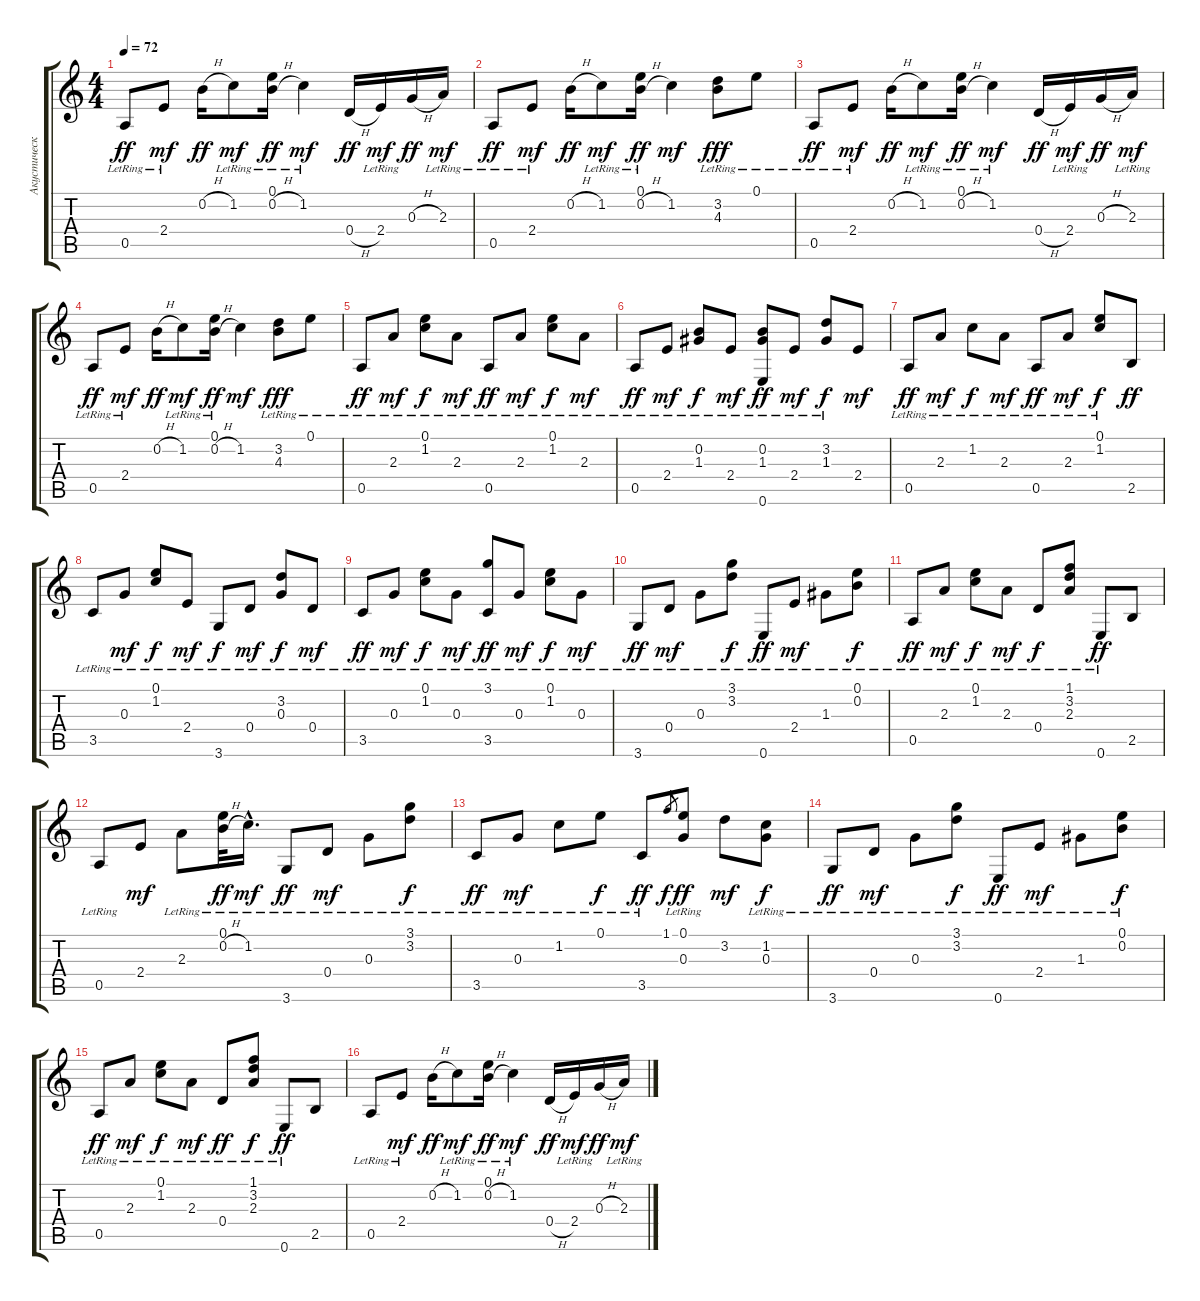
\track ("Акустическая гитара" "Акустическ") {instrument acousticguitarsteel}
\staff {score tabs}
\tuning (E4 B3 G3 D3 A2 E2) {hide}
\ts (4 4)
\tempo 72
\clef g2
\ks c
0.5{lr}.8{dy ff instrument acousticguitarsteel} 2.4{lr}.8{dy mf} 0.2{h}.16{dy ff} 1.2{lr}.8{dy mf} (0.1{lr} 0.2{h}).16{dy ff} 1.2{lr}.4{dy mf} 0.4{h}.16{dy ff} 2.4{lr}.16{dy mf} 0.3{h}.16{dy ff} 2.3{lr}.16{dy mf} |
0.5{lr}.8{dy ff} 2.4{lr}.8{dy mf} 0.2{h}.16{dy ff} 1.2{lr}.8{dy mf} (0.1{lr} 0.2{h}).16{dy ff} 1.2.4{dy mf} (3.2{lr} 4.3{lr}).8{dy fff} 0.1{lr}.8 |
0.5{lr}.8{dy ff} 2.4{lr}.8{dy mf} 0.2{h}.16{dy ff} 1.2{lr}.8{dy mf} (0.1{lr} 0.2{h}).16{dy ff} 1.2{lr}.4{dy mf} 0.4{h}.16{dy ff} 2.4{lr}.16{dy mf} 0.3{h}.16{dy ff} 2.3{lr}.16{dy mf} |
0.5{lr}.8{dy ff} 2.4{lr}.8{dy mf} 0.2{h}.16{dy ff} 1.2{lr}.8{dy mf} (0.1{lr} 0.2{h}).16{dy ff} 1.2.4{dy mf} (3.2{lr} 4.3{lr}).8{dy fff} 0.1{lr}.8 |
0.5{lr}.8{dy ff} 2.3{lr}.8{dy mf} (0.1{lr} 1.2{lr}).8{dy f} 2.3{lr}.8{dy mf} 0.5{lr}.8{dy ff} 2.3{lr}.8{dy mf} (0.1{lr} 1.2{lr}).8{dy f} 2.3{lr}.8{dy mf} |
0.5{lr}.8{dy ff} 2.4{lr}.8{dy mf} (0.2{lr} 1.3{lr}).8{dy f} 2.4{lr}.8{dy mf} (0.2{lr} 1.3{lr} 0.6{lr}).8{dy ff} 2.4{lr}.8{dy mf} (3.2{lr} 1.3{lr}).8{dy f} 2.4.8{dy mf} |
0.5{lr}.8{dy ff} 2.3{lr}.8{dy mf} 1.2{lr}.8{dy f} 2.3{lr}.8{dy mf} 0.5{lr}.8{dy ff} 2.3{lr}.8{dy mf} (0.1{lr} 1.2{lr}).8{dy f} 2.5.8{dy ff} |
3.5{lr}.8 0.3{lr}.8{dy mf} (0.1{lr} 1.2{lr}).8{dy f} 2.4{lr}.8{dy mf} 3.6{lr}.8{dy f} 0.4{lr}.8{dy mf} (3.2{lr} 0.3{lr}).8{dy f} 0.4{lr}.8{dy mf} |
3.5{lr}.8{dy ff} 0.3{lr}.8{dy mf} (0.1{lr} 1.2{lr}).8{dy f} 0.3{lr}.8{dy mf} (3.1{lr} 3.5{lr}).8{dy ff} 0.3{lr}.8{dy mf} (0.1{lr} 1.2{lr}).8{dy f} 0.3{lr}.8{dy mf} |
3.6{lr}.8{dy ff} 0.4{lr}.8{dy mf} 0.3{lr}.8 (3.1{lr} 3.2{lr}).8{dy f} 0.6{lr}.8{dy ff} 2.4{lr}.8{dy mf} 1.3{lr}.8 (0.1{lr} 0.2{lr}).8{dy f} |
0.5{lr}.8{dy ff} 2.3{lr}.8{dy mf} (0.1{lr} 1.2{lr}).8{dy f} 2.3{lr}.8{dy mf} 0.4{lr}.8{dy f} (1.1{lr} 3.2{lr} 2.3{lr}).8 0.6{lr}.8{dy ff} 2.5.8 |
0.5{lr}.8 2.4.8{dy mf} 2.3{lr}.8 (0.1{lr} 0.2{h}).32{dy ff} 1.2{hac lr}.16{d dy mf} 3.6{lr}.8{dy ff} 0.4{lr}.8{dy mf} 0.3{lr}.8 (3.1{lr} 3.2{lr}).8{dy f} |
3.5{lr}.8{dy ff} 0.3{lr}.8{dy mf} 1.2{lr}.8 0.1{lr}.8{dy f} 3.5{lr}.8{dy ff} 1.1.8{gr dy f} (0.1{lr} 0.3{lr}).8{dy ff} 3.2.8{dy mf} (1.2{lr} 0.3{lr}).8{dy f} |
3.6{lr}.8{dy ff} 0.4{lr}.8{dy mf} 0.3{lr}.8 (3.1{lr} 3.2{lr}).8{dy f} 0.6{lr}.8{dy ff} 2.4{lr}.8{dy mf} 1.3{lr}.8 (0.1{lr} 0.2{lr}).8{dy f} |
0.5{lr}.8{dy ff} 2.3{lr}.8{dy mf} (0.1{lr} 1.2{lr}).8{dy f} 2.3{lr}.8{dy mf} 0.4{lr}.8{dy ff} (1.1{lr} 3.2{lr} 2.3{lr}).8{dy f} 0.6{lr}.8{dy ff} 2.5.8 |
0.5{lr}.8 2.4{lr}.8{dy mf} 0.2{h}.16{dy ff} 1.2{lr}.8{dy mf} (0.1{lr} 0.2{h}).16{dy ff} 1.2{lr}.4{dy mf} 0.4{h}.16{dy ff} 2.4{lr}.16{dy mf} 0.3{h}.16{dy ff} 2.3{lr}.16{dy mf}
